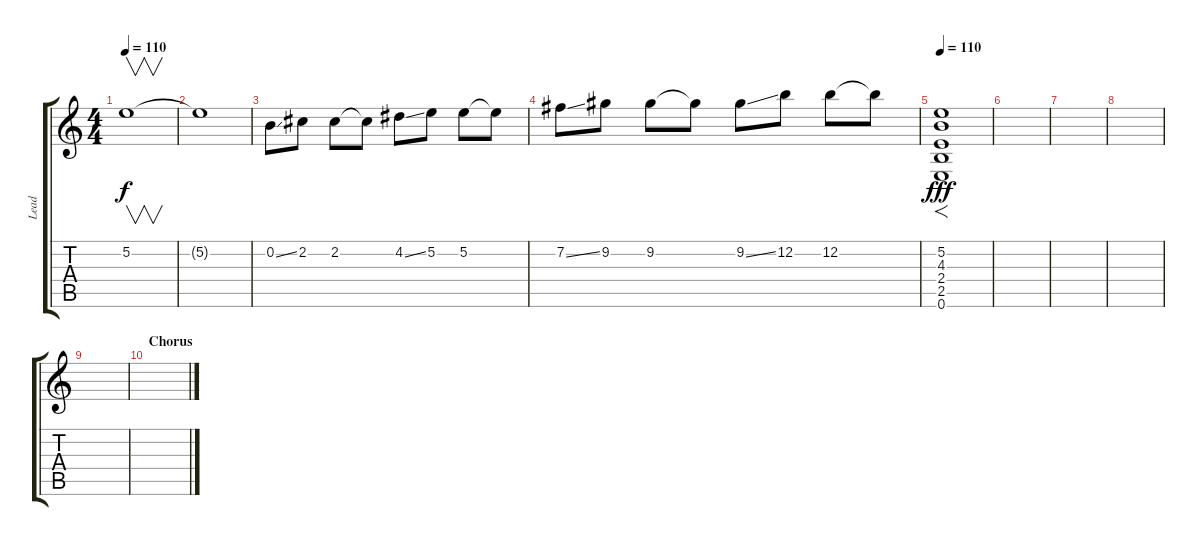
\track ("Lead" "Lead") {instrument electricguitarjazz}
\staff {score tabs}
\tuning (E4 B3 G3 D3 A2 E2) {hide}
\ts (4 4)
\tempo 110
\clef g2
\ks c
5.2.1{v dy f} |
5.2{t}.1 |
0.2{ss}.8 2.2.8 2.2.8 2.2{t}.8 4.2{ss}.8 5.2.8 5.2.8 5.2{t}.8 |
7.2{ss}.8 9.2.8 9.2.8 9.2{t}.8 9.2{ss}.8 12.2.8 12.2.8 12.2{t}.8 |
\tempo 110
(5.2 4.3 2.4 2.5 0.6).1{f dy fff volume 16} |
|
|
|
|
\section ("" "Chorus")
